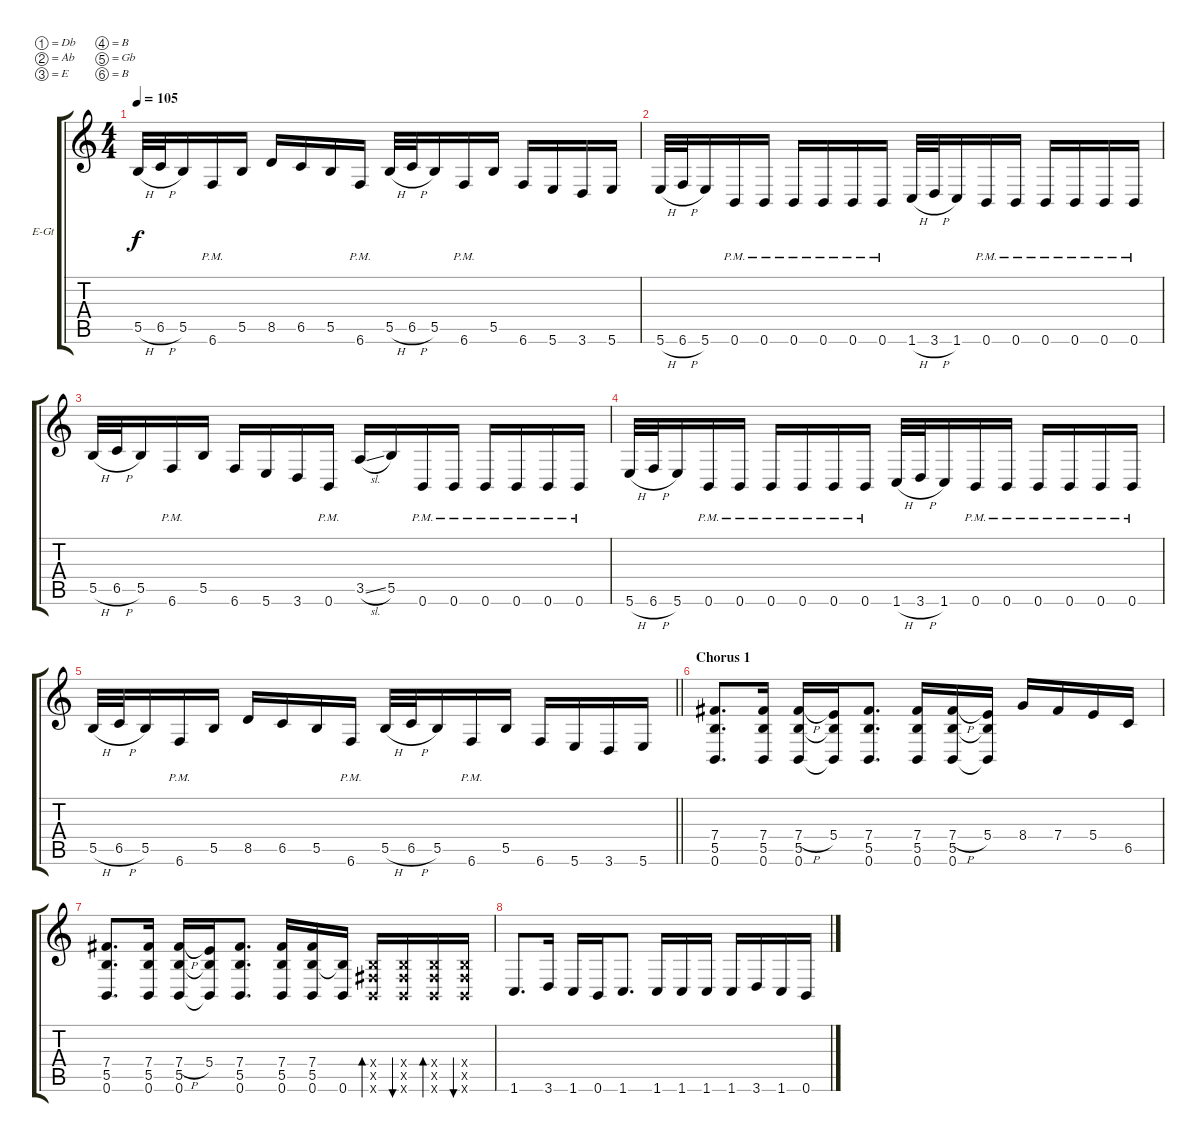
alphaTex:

\bracketExtendMode groupsimilarinstruments
\firstSystemTrackNameOrientation horizontal
\otherSystemsTrackNameOrientation horizontal
\track ("Mick Thomson (Guitar Lead)" "E-Gt") {instrument distortionguitar}
\staff {score tabs}
\tuning (Db4 Ab3 E3 B2 Gb2 B1)
\ts (4 4)
\tempo 105
\clef g2
\ks c
5.5{h}.32{dy f} 6.5{h}.32 5.5.16 6.6{pm}.16 5.5.16 8.5.16 6.5.16 5.5.16 6.6{pm}.16 5.5{h}.32 6.5{h}.32 5.5.16 6.6{pm}.16 5.5.16 6.6.16 5.6.16 3.6.16 5.6.16 |
5.6{h}.32 6.6{h}.32 5.6.16 0.6{pm}.16 0.6{pm}.16 0.6{pm}.16 0.6{pm}.16 0.6{pm}.16 0.6{pm}.16 1.6{h}.32 3.6{h}.32 1.6.16 0.6{pm}.16 0.6{pm}.16 0.6{pm}.16 0.6{pm}.16 0.6{pm}.16 0.6{pm}.16 |
5.5{h}.32 6.5{h}.32 5.5.16 6.6{pm}.16 5.5.16 6.6.16 5.6.16 3.6.16 0.6{pm}.16 3.5{sl}.16 5.5.16 0.6{pm}.16 0.6{pm}.16 0.6{pm}.16 0.6{pm}.16 0.6{pm}.16 0.6{pm}.16 |
5.6{h}.32 6.6{h}.32 5.6.16 0.6{pm}.16 0.6{pm}.16 0.6{pm}.16 0.6{pm}.16 0.6{pm}.16 0.6{pm}.16 1.6{h}.32 3.6{h}.32 1.6.16 0.6{pm}.16 0.6{pm}.16 0.6{pm}.16 0.6{pm}.16 0.6{pm}.16 0.6{pm}.16 |
\barLineRight lightlight
5.5{h}.32 6.5{h}.32 5.5.16 6.6{pm}.16 5.5.16 8.5.16 6.5.16 5.5.16 6.6{pm}.16 5.5{h}.32 6.5{h}.32 5.5.16 6.6{pm}.16 5.5.16 6.6.16 5.6.16 3.6.16 5.6.16 |
\section ("" "Chorus 1")
(7.4 5.5 0.6).8{d} (7.4 5.5 0.6).16 (7.4{h} 5.5 0.6).16 (5.4 5.5{t} 0.6{t}).16 (7.4 5.5 0.6).8{d} (7.4 5.5 0.6).16 (7.4{h} 5.5 0.6).16 (5.4 5.5{t} 0.6{t}).16 8.4.16 7.4.16 5.4.16 6.5.16 |
(7.4 5.5 0.6).8{d} (7.4 5.5 0.6).16 (7.4{h} 5.5 0.6).16 (5.4 5.5{t} 0.6{t}).16 (7.4 5.5 0.6).8{d} (7.4 5.5 0.6).16 (7.4 5.5 0.6).16 (5.5{t} 0.6).16 (0.4{x} 0.5{x} 0.6{x}).16{bd 120} (0.4{x} 0.5{x} 0.6{x}).16{bu 120} (0.4{x} 0.5{x} 0.6{x}).16{bd 120} (0.4{x} 0.5{x} 0.6{x}).16{bu 120} |
1.6.8{d} 3.6.16 1.6.16 0.6.16 1.6.8{d} 1.6.16 1.6.16 1.6.16 1.6.16 3.6.16 1.6.16 0.6.16
